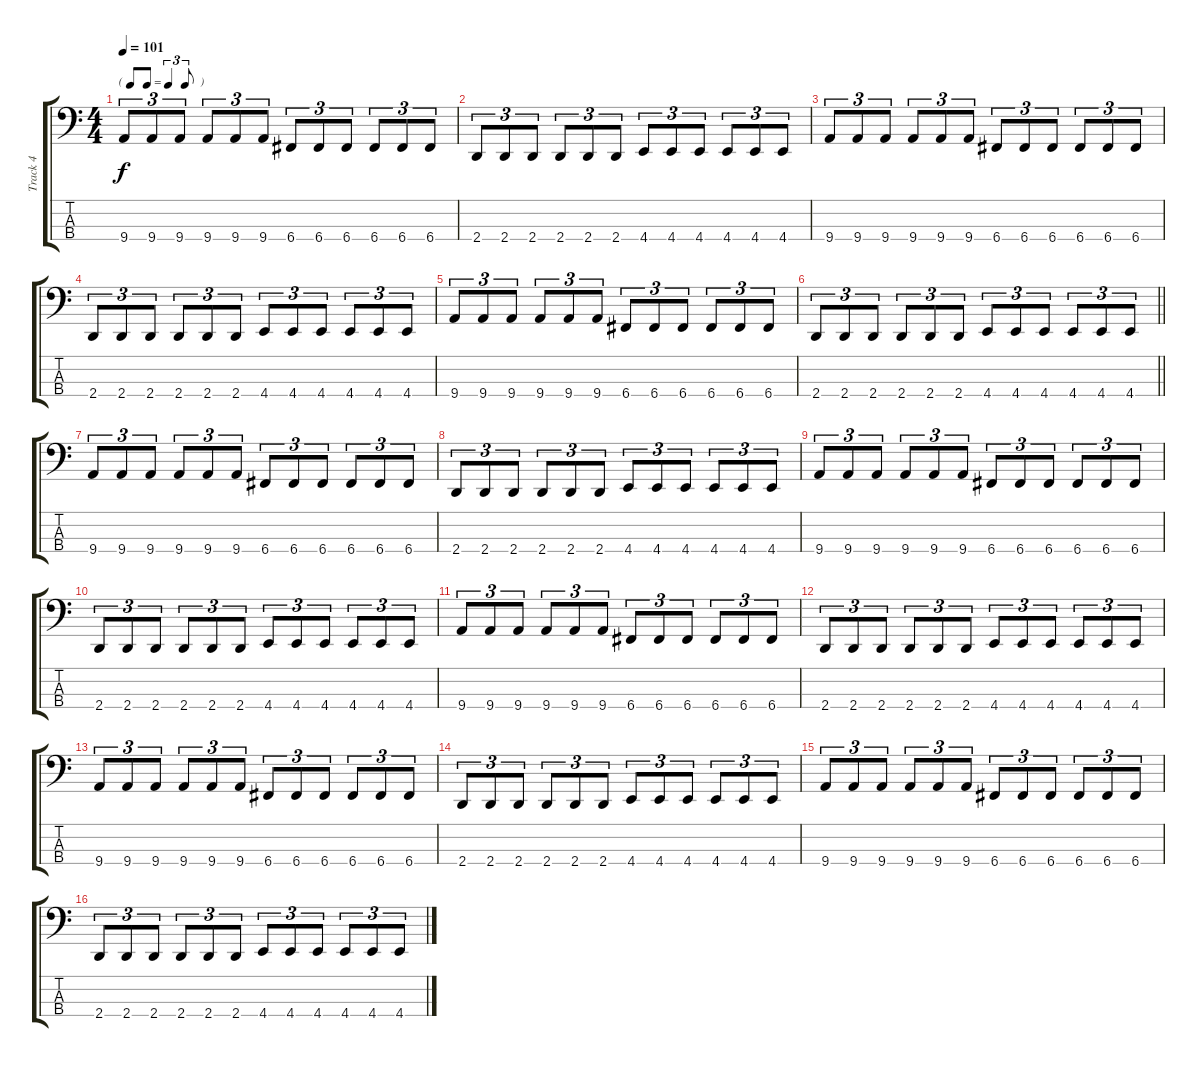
\track ("Track 4" "Track 4") {instrument electricbassfinger}
\staff {score tabs}
\tuning (F2 C2 G1 C1) {hide}
\ts (4 4)
\tf triplet8th
\tempo 101
\clef f4
\ks c
9.4.8{tu (3 2) dy f} 9.4.8{tu (3 2)} 9.4.8{tu (3 2)} 9.4.8{tu (3 2)} 9.4.8{tu (3 2)} 9.4.8{tu (3 2)} 6.4.8{tu (3 2)} 6.4.8{tu (3 2)} 6.4.8{tu (3 2)} 6.4.8{tu (3 2)} 6.4.8{tu (3 2)} 6.4.8{tu (3 2)} |
2.4.8{tu (3 2)} 2.4.8{tu (3 2)} 2.4.8{tu (3 2)} 2.4.8{tu (3 2)} 2.4.8{tu (3 2)} 2.4.8{tu (3 2)} 4.4.8{tu (3 2)} 4.4.8{tu (3 2)} 4.4.8{tu (3 2)} 4.4.8{tu (3 2)} 4.4.8{tu (3 2)} 4.4.8{tu (3 2)} |
9.4.8{tu (3 2)} 9.4.8{tu (3 2)} 9.4.8{tu (3 2)} 9.4.8{tu (3 2)} 9.4.8{tu (3 2)} 9.4.8{tu (3 2)} 6.4.8{tu (3 2)} 6.4.8{tu (3 2)} 6.4.8{tu (3 2)} 6.4.8{tu (3 2)} 6.4.8{tu (3 2)} 6.4.8{tu (3 2)} |
2.4.8{tu (3 2)} 2.4.8{tu (3 2)} 2.4.8{tu (3 2)} 2.4.8{tu (3 2)} 2.4.8{tu (3 2)} 2.4.8{tu (3 2)} 4.4.8{tu (3 2)} 4.4.8{tu (3 2)} 4.4.8{tu (3 2)} 4.4.8{tu (3 2)} 4.4.8{tu (3 2)} 4.4.8{tu (3 2)} |
9.4.8{tu (3 2)} 9.4.8{tu (3 2)} 9.4.8{tu (3 2)} 9.4.8{tu (3 2)} 9.4.8{tu (3 2)} 9.4.8{tu (3 2)} 6.4.8{tu (3 2)} 6.4.8{tu (3 2)} 6.4.8{tu (3 2)} 6.4.8{tu (3 2)} 6.4.8{tu (3 2)} 6.4.8{tu (3 2)} |
\barLineRight lightlight
2.4.8{tu (3 2)} 2.4.8{tu (3 2)} 2.4.8{tu (3 2)} 2.4.8{tu (3 2)} 2.4.8{tu (3 2)} 2.4.8{tu (3 2)} 4.4.8{tu (3 2)} 4.4.8{tu (3 2)} 4.4.8{tu (3 2)} 4.4.8{tu (3 2)} 4.4.8{tu (3 2)} 4.4.8{tu (3 2)} |
9.4.8{tu (3 2)} 9.4.8{tu (3 2)} 9.4.8{tu (3 2)} 9.4.8{tu (3 2)} 9.4.8{tu (3 2)} 9.4.8{tu (3 2)} 6.4.8{tu (3 2)} 6.4.8{tu (3 2)} 6.4.8{tu (3 2)} 6.4.8{tu (3 2)} 6.4.8{tu (3 2)} 6.4.8{tu (3 2)} |
2.4.8{tu (3 2)} 2.4.8{tu (3 2)} 2.4.8{tu (3 2)} 2.4.8{tu (3 2)} 2.4.8{tu (3 2)} 2.4.8{tu (3 2)} 4.4.8{tu (3 2)} 4.4.8{tu (3 2)} 4.4.8{tu (3 2)} 4.4.8{tu (3 2)} 4.4.8{tu (3 2)} 4.4.8{tu (3 2)} |
9.4.8{tu (3 2)} 9.4.8{tu (3 2)} 9.4.8{tu (3 2)} 9.4.8{tu (3 2)} 9.4.8{tu (3 2)} 9.4.8{tu (3 2)} 6.4.8{tu (3 2)} 6.4.8{tu (3 2)} 6.4.8{tu (3 2)} 6.4.8{tu (3 2)} 6.4.8{tu (3 2)} 6.4.8{tu (3 2)} |
2.4.8{tu (3 2)} 2.4.8{tu (3 2)} 2.4.8{tu (3 2)} 2.4.8{tu (3 2)} 2.4.8{tu (3 2)} 2.4.8{tu (3 2)} 4.4.8{tu (3 2)} 4.4.8{tu (3 2)} 4.4.8{tu (3 2)} 4.4.8{tu (3 2)} 4.4.8{tu (3 2)} 4.4.8{tu (3 2)} |
9.4.8{tu (3 2)} 9.4.8{tu (3 2)} 9.4.8{tu (3 2)} 9.4.8{tu (3 2)} 9.4.8{tu (3 2)} 9.4.8{tu (3 2)} 6.4.8{tu (3 2)} 6.4.8{tu (3 2)} 6.4.8{tu (3 2)} 6.4.8{tu (3 2)} 6.4.8{tu (3 2)} 6.4.8{tu (3 2)} |
2.4.8{tu (3 2)} 2.4.8{tu (3 2)} 2.4.8{tu (3 2)} 2.4.8{tu (3 2)} 2.4.8{tu (3 2)} 2.4.8{tu (3 2)} 4.4.8{tu (3 2)} 4.4.8{tu (3 2)} 4.4.8{tu (3 2)} 4.4.8{tu (3 2)} 4.4.8{tu (3 2)} 4.4.8{tu (3 2)} |
9.4.8{tu (3 2)} 9.4.8{tu (3 2)} 9.4.8{tu (3 2)} 9.4.8{tu (3 2)} 9.4.8{tu (3 2)} 9.4.8{tu (3 2)} 6.4.8{tu (3 2)} 6.4.8{tu (3 2)} 6.4.8{tu (3 2)} 6.4.8{tu (3 2)} 6.4.8{tu (3 2)} 6.4.8{tu (3 2)} |
2.4.8{tu (3 2)} 2.4.8{tu (3 2)} 2.4.8{tu (3 2)} 2.4.8{tu (3 2)} 2.4.8{tu (3 2)} 2.4.8{tu (3 2)} 4.4.8{tu (3 2)} 4.4.8{tu (3 2)} 4.4.8{tu (3 2)} 4.4.8{tu (3 2)} 4.4.8{tu (3 2)} 4.4.8{tu (3 2)} |
9.4.8{tu (3 2)} 9.4.8{tu (3 2)} 9.4.8{tu (3 2)} 9.4.8{tu (3 2)} 9.4.8{tu (3 2)} 9.4.8{tu (3 2)} 6.4.8{tu (3 2)} 6.4.8{tu (3 2)} 6.4.8{tu (3 2)} 6.4.8{tu (3 2)} 6.4.8{tu (3 2)} 6.4.8{tu (3 2)} |
2.4.8{tu (3 2)} 2.4.8{tu (3 2)} 2.4.8{tu (3 2)} 2.4.8{tu (3 2)} 2.4.8{tu (3 2)} 2.4.8{tu (3 2)} 4.4.8{tu (3 2)} 4.4.8{tu (3 2)} 4.4.8{tu (3 2)} 4.4.8{tu (3 2)} 4.4.8{tu (3 2)} 4.4.8{tu (3 2)}
